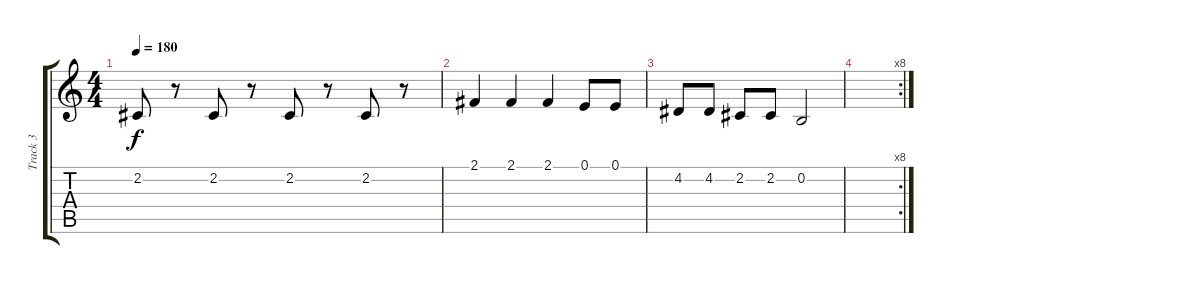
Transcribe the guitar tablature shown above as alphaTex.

\track ("Track 3" "Track 3") {instrument flute}
\staff {score tabs}
\tuning (E4 B3 G3 D3 A2 E2) {hide}
\ts (4 4)
\tempo 180
\clef g2
\ks c
2.2.8{dy f} r.8 2.2.8 r.8 2.2.8 r.8 2.2.8 r.8 |
2.1.4 2.1.4 2.1.4 0.1.8 0.1.8 |
4.2.8 4.2.8 2.2.8 2.2.8 0.2.2 |
\rc 8
